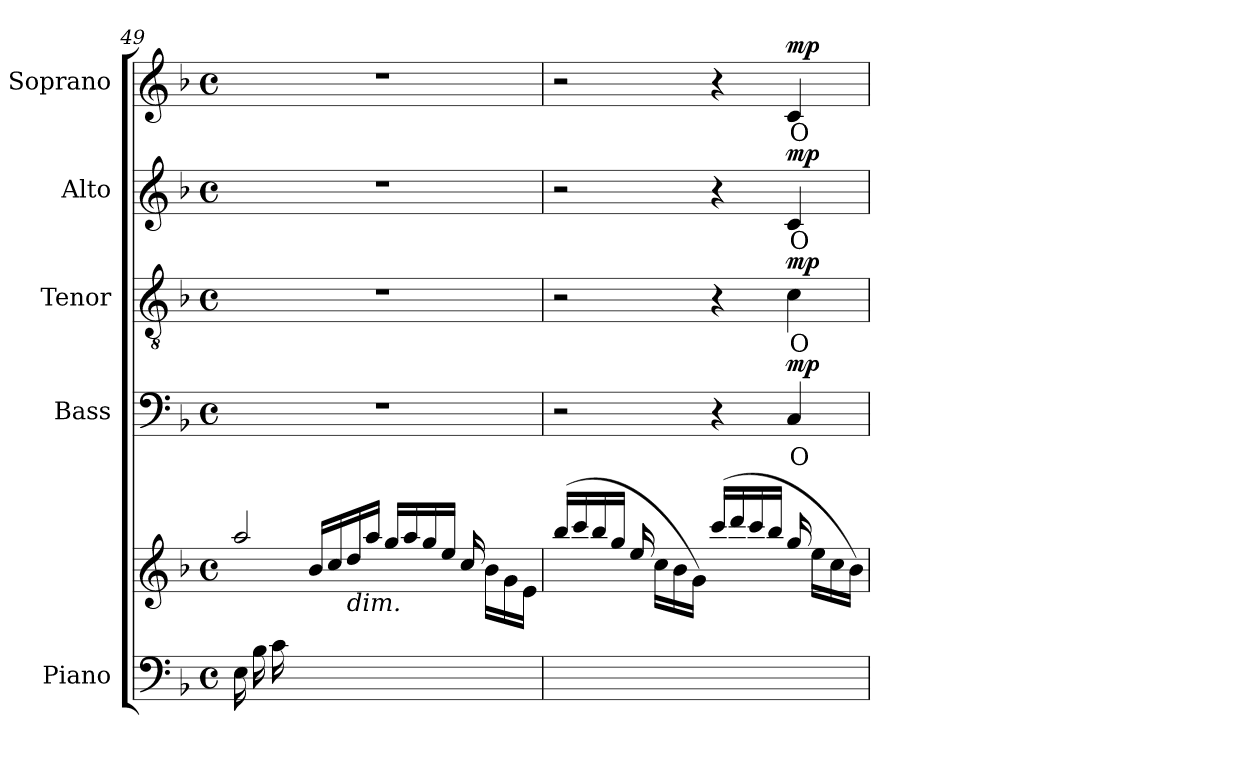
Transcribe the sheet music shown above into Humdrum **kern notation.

**kern	**kern	**kern	**text	**dynam	**kern	**text	**dynam	**kern	**text	**dynam	**kern	**text	**dynam
*part5	*part5	*part4	*part4	*part4	*part3	*part3	*part3	*part2	*part2	*part2	*part1	*part1	*part1
*staff6	*staff5	*staff4	*staff4	*staff4	*staff3	*staff3	*staff3	*staff2	*staff2	*staff2	*staff1	*staff1	*staff1
*I"Piano	*	*I"Bass	*	*	*I"Tenor	*	*	*I"Alto	*	*	*I"Soprano	*	*
*I'Pno	*	*	*	*	*	*	*	*	*	*	*	*	*
*clefF4	*clefG2	*clefF4	*	*	*clefGv2	*	*	*clefG2	*	*	*clefG2	*	*
*k[b-]	*k[b-]	*k[b-]	*	*	*k[b-]	*	*	*k[b-]	*	*	*k[b-]	*	*
*M4/4	*M4/4	*M4/4	*	*	*M4/4	*	*	*M4/4	*	*	*M4/4	*	*
*met(c)	*met(c)	*met(c)	*	*	*met(c)	*	*	*met(c)	*	*	*met(c)	*	*
=49	=49	=49	=49	=49	=49	=49	=49	=49	=49	=49	=49	=49	=49
*^	*^	*	*	*	*	*	*	*	*	*	*	*	*
(<16E\LL	1ryy	(2aa/	8.ryy	1r	.	.	1r	.	.	1r	.	.	1r	.	.
16B-\	.	.	.	.	.	.	.	.	.	.	.	.	.	.	.
16c\	.	.	.	.	.	.	.	.	.	.	.	.	.	.	.
2ryy	.	.	16g\JJ	.	.	.	.	.	.	.	.	.	.	.	.
.	.	.	16b-/LL	.	.	.	.	.	.	.	.	.	.	.	.
.	.	.	16cc/	.	.	.	.	.	.	.	.	.	.	.	.
!	!	!	!LO:TX:b:i:t=dim.	!	!	!	!	!	!	!	!	!	!	!	!
.	.	.	16dd/	.	.	.	.	.	.	.	.	.	.	.	.
.	.	.	16aa/JJ	.	.	.	.	.	.	.	.	.	.	.	.
.	.	2ryy)	16gg/LL	.	.	.	.	.	.	.	.	.	.	.	.
.	.	.	16aa/	.	.	.	.	.	.	.	.	.	.	.	.
.	.	.	16gg/	.	.	.	.	.	.	.	.	.	.	.	.
4ryy	.	.	16ee/JJ	.	.	.	.	.	.	.	.	.	.	.	.
.	.	.	16cc/	.	.	.	.	.	.	.	.	.	.	.	.
.	.	.	16b-\LL	.	.	.	.	.	.	.	.	.	.	.	.
.	.	.	16g\	.	.	.	.	.	.	.	.	.	.	.	.
16ryy	.	.	16e\JJ)	.	.	.	.	.	.	.	.	.	.	.	.
*v	*v	*	*	*	*	*	*	*	*	*	*	*	*	*	*
*	*v	*v	*	*	*	*	*	*	*	*	*	*	*	*
=50	=50	=50	=50	=50	=50	=50	=50	=50	=50	=50	=50	=50	=50
1ryy	(<16bb-/LL	2r	.	.	2r	.	.	2r	.	.	2r	.	.
.	16ccc/	.	.	.	.	.	.	.	.	.	.	.	.
.	16bb-/	.	.	.	.	.	.	.	.	.	.	.	.
.	16gg/JJ	.	.	.	.	.	.	.	.	.	.	.	.
.	16ee/	.	.	.	.	.	.	.	.	.	.	.	.
.	16cc\LL	.	.	.	.	.	.	.	.	.	.	.	.
.	16b-\	.	.	.	.	.	.	.	.	.	.	.	.
.	16g\JJ)	.	.	.	.	.	.	.	.	.	.	.	.
.	(16ccc/LL	4r	.	.	4r	.	.	4r	.	.	4r	.	.
.	16ddd/	.	.	.	.	.	.	.	.	.	.	.	.
.	16ccc/	.	.	.	.	.	.	.	.	.	.	.	.
.	16bb-/JJ	.	.	.	.	.	.	.	.	.	.	.	.
!	!	!	!	!LO:DY:a	!	!	!LO:DY:a	!	!	!LO:DY:a	!	!	!LO:DY:a
.	16gg/	4C/	O	mp	4c\	O	mp	4c/	O	mp	4c/	O	mp
.	16ee\LL	.	.	.	.	.	.	.	.	.	.	.	.
.	16cc\	.	.	.	.	.	.	.	.	.	.	.	.
.	16b-\JJ)	.	.	.	.	.	.	.	.	.	.	.	.
=	=	=	=	=	=	=	=	=	=	=	=	=	=
*-	*-	*-	*-	*-	*-	*-	*-	*-	*-	*-	*-	*-	*-
